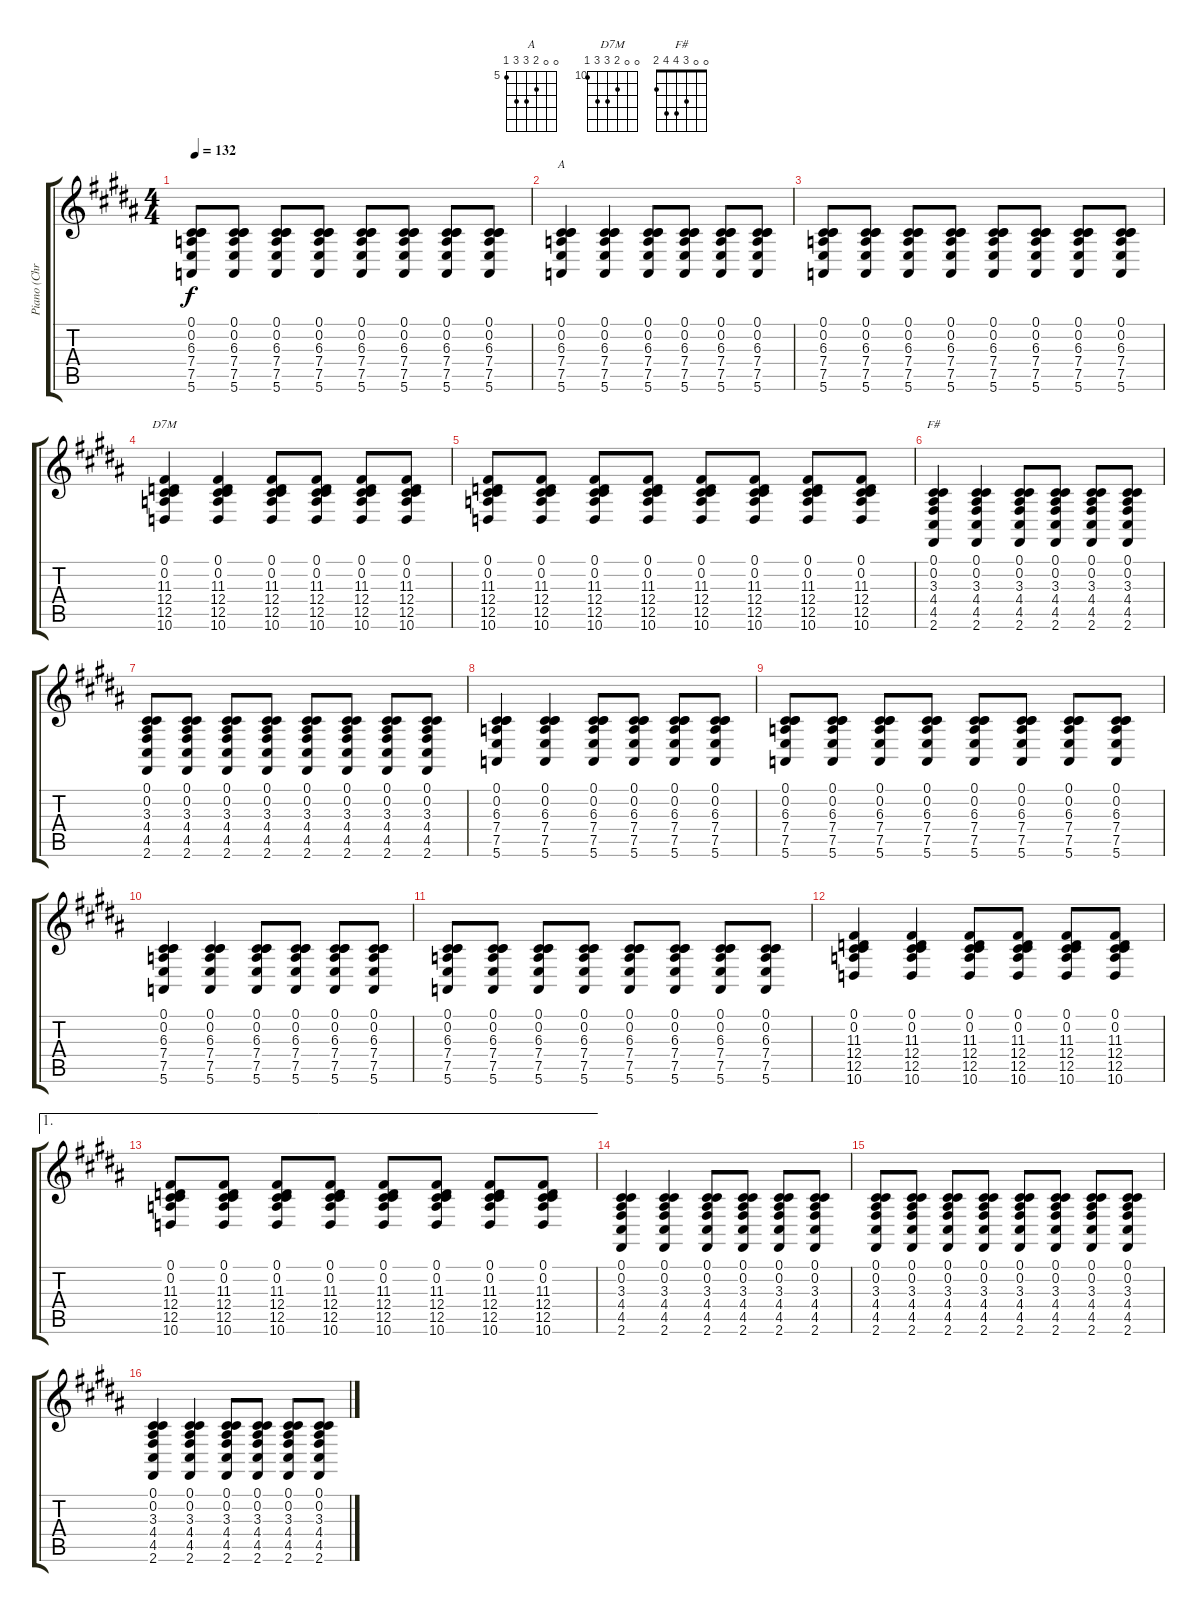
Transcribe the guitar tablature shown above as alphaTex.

\track ("Piano (Chris Martin)" "Piano (Chr") {instrument acousticgrandpiano}
\staff {score tabs}
\tuning (Db4 Db4 G3 D3 A2 E2) {hide}
\chord ("A" 0 0 6 7 7 5) {firstfret 5}
\chord ("D7M" 0 0 11 12 12 10) {firstfret 10}
\chord ("F#" 0 0 3 4 4 2)
\ts (4 4)
\tempo 132
\clef g2
\ks b
(0.1 0.2 6.3 7.4 7.5 5.6).8{dy f} (0.1 0.2 6.3 7.4 7.5 5.6).8 (0.1 0.2 6.3 7.4 7.5 5.6).8 (0.1 0.2 6.3 7.4 7.5 5.6).8 (0.1 0.2 6.3 7.4 7.5 5.6).8 (0.1 0.2 6.3 7.4 7.5 5.6).8 (0.1 0.2 6.3 7.4 7.5 5.6).8 (0.1 0.2 6.3 7.4 7.5 5.6).8 |
(0.1 0.2 6.3 7.4 7.5 5.6).4{ch "A"} (0.1 0.2 6.3 7.4 7.5 5.6).4 (0.1 0.2 6.3 7.4 7.5 5.6).8 (0.1 0.2 6.3 7.4 7.5 5.6).8 (0.1 0.2 6.3 7.4 7.5 5.6).8 (0.1 0.2 6.3 7.4 7.5 5.6).8 |
(0.1 0.2 6.3 7.4 7.5 5.6).8 (0.1 0.2 6.3 7.4 7.5 5.6).8 (0.1 0.2 6.3 7.4 7.5 5.6).8 (0.1 0.2 6.3 7.4 7.5 5.6).8 (0.1 0.2 6.3 7.4 7.5 5.6).8 (0.1 0.2 6.3 7.4 7.5 5.6).8 (0.1 0.2 6.3 7.4 7.5 5.6).8 (0.1 0.2 6.3 7.4 7.5 5.6).8 |
(0.1 0.2 11.3 12.4 12.5 10.6).4{ch "D7M"} (0.1 0.2 11.3 12.4 12.5 10.6).4 (0.1 0.2 11.3 12.4 12.5 10.6).8 (0.1 0.2 11.3 12.4 12.5 10.6).8 (0.1 0.2 11.3 12.4 12.5 10.6).8 (0.1 0.2 11.3 12.4 12.5 10.6).8 |
(0.1 0.2 11.3 12.4 12.5 10.6).8 (0.1 0.2 11.3 12.4 12.5 10.6).8 (0.1 0.2 11.3 12.4 12.5 10.6).8 (0.1 0.2 11.3 12.4 12.5 10.6).8 (0.1 0.2 11.3 12.4 12.5 10.6).8 (0.1 0.2 11.3 12.4 12.5 10.6).8 (0.1 0.2 11.3 12.4 12.5 10.6).8 (0.1 0.2 11.3 12.4 12.5 10.6).8 |
(0.1 0.2 3.3 4.4 4.5 2.6).4{ch "F#"} (0.1 0.2 3.3 4.4 4.5 2.6).4 (0.1 0.2 3.3 4.4 4.5 2.6).8 (0.1 0.2 3.3 4.4 4.5 2.6).8 (0.1 0.2 3.3 4.4 4.5 2.6).8 (0.1 0.2 3.3 4.4 4.5 2.6).8 |
(0.1 0.2 3.3 4.4 4.5 2.6).8 (0.1 0.2 3.3 4.4 4.5 2.6).8 (0.1 0.2 3.3 4.4 4.5 2.6).8 (0.1 0.2 3.3 4.4 4.5 2.6).8 (0.1 0.2 3.3 4.4 4.5 2.6).8 (0.1 0.2 3.3 4.4 4.5 2.6).8 (0.1 0.2 3.3 4.4 4.5 2.6).8 (0.1 0.2 3.3 4.4 4.5 2.6).8 |
(0.1 0.2 6.3 7.4 7.5 5.6).4 (0.1 0.2 6.3 7.4 7.5 5.6).4 (0.1 0.2 6.3 7.4 7.5 5.6).8 (0.1 0.2 6.3 7.4 7.5 5.6).8 (0.1 0.2 6.3 7.4 7.5 5.6).8 (0.1 0.2 6.3 7.4 7.5 5.6).8 |
(0.1 0.2 6.3 7.4 7.5 5.6).8 (0.1 0.2 6.3 7.4 7.5 5.6).8 (0.1 0.2 6.3 7.4 7.5 5.6).8 (0.1 0.2 6.3 7.4 7.5 5.6).8 (0.1 0.2 6.3 7.4 7.5 5.6).8 (0.1 0.2 6.3 7.4 7.5 5.6).8 (0.1 0.2 6.3 7.4 7.5 5.6).8 (0.1 0.2 6.3 7.4 7.5 5.6).8 |
(0.1 0.2 6.3 7.4 7.5 5.6).4 (0.1 0.2 6.3 7.4 7.5 5.6).4 (0.1 0.2 6.3 7.4 7.5 5.6).8 (0.1 0.2 6.3 7.4 7.5 5.6).8 (0.1 0.2 6.3 7.4 7.5 5.6).8 (0.1 0.2 6.3 7.4 7.5 5.6).8 |
(0.1 0.2 6.3 7.4 7.5 5.6).8 (0.1 0.2 6.3 7.4 7.5 5.6).8 (0.1 0.2 6.3 7.4 7.5 5.6).8 (0.1 0.2 6.3 7.4 7.5 5.6).8 (0.1 0.2 6.3 7.4 7.5 5.6).8 (0.1 0.2 6.3 7.4 7.5 5.6).8 (0.1 0.2 6.3 7.4 7.5 5.6).8 (0.1 0.2 6.3 7.4 7.5 5.6).8 |
(0.1 0.2 11.3 12.4 12.5 10.6).4 (0.1 0.2 11.3 12.4 12.5 10.6).4 (0.1 0.2 11.3 12.4 12.5 10.6).8 (0.1 0.2 11.3 12.4 12.5 10.6).8 (0.1 0.2 11.3 12.4 12.5 10.6).8 (0.1 0.2 11.3 12.4 12.5 10.6).8 |
\ae 1
(0.1 0.2 11.3 12.4 12.5 10.6).8 (0.1 0.2 11.3 12.4 12.5 10.6).8 (0.1 0.2 11.3 12.4 12.5 10.6).8 (0.1 0.2 11.3 12.4 12.5 10.6).8 (0.1 0.2 11.3 12.4 12.5 10.6).8 (0.1 0.2 11.3 12.4 12.5 10.6).8 (0.1 0.2 11.3 12.4 12.5 10.6).8 (0.1 0.2 11.3 12.4 12.5 10.6).8 |
(0.1 0.2 3.3 4.4 4.5 2.6).4 (0.1 0.2 3.3 4.4 4.5 2.6).4 (0.1 0.2 3.3 4.4 4.5 2.6).8 (0.1 0.2 3.3 4.4 4.5 2.6).8 (0.1 0.2 3.3 4.4 4.5 2.6).8 (0.1 0.2 3.3 4.4 4.5 2.6).8 |
(0.1 0.2 3.3 4.4 4.5 2.6).8 (0.1 0.2 3.3 4.4 4.5 2.6).8 (0.1 0.2 3.3 4.4 4.5 2.6).8 (0.1 0.2 3.3 4.4 4.5 2.6).8 (0.1 0.2 3.3 4.4 4.5 2.6).8 (0.1 0.2 3.3 4.4 4.5 2.6).8 (0.1 0.2 3.3 4.4 4.5 2.6).8 (0.1 0.2 3.3 4.4 4.5 2.6).8 |
(0.1 0.2 3.3 4.4 4.5 2.6).4 (0.1 0.2 3.3 4.4 4.5 2.6).4 (0.1 0.2 3.3 4.4 4.5 2.6).8 (0.1 0.2 3.3 4.4 4.5 2.6).8 (0.1 0.2 3.3 4.4 4.5 2.6).8 (0.1 0.2 3.3 4.4 4.5 2.6).8
